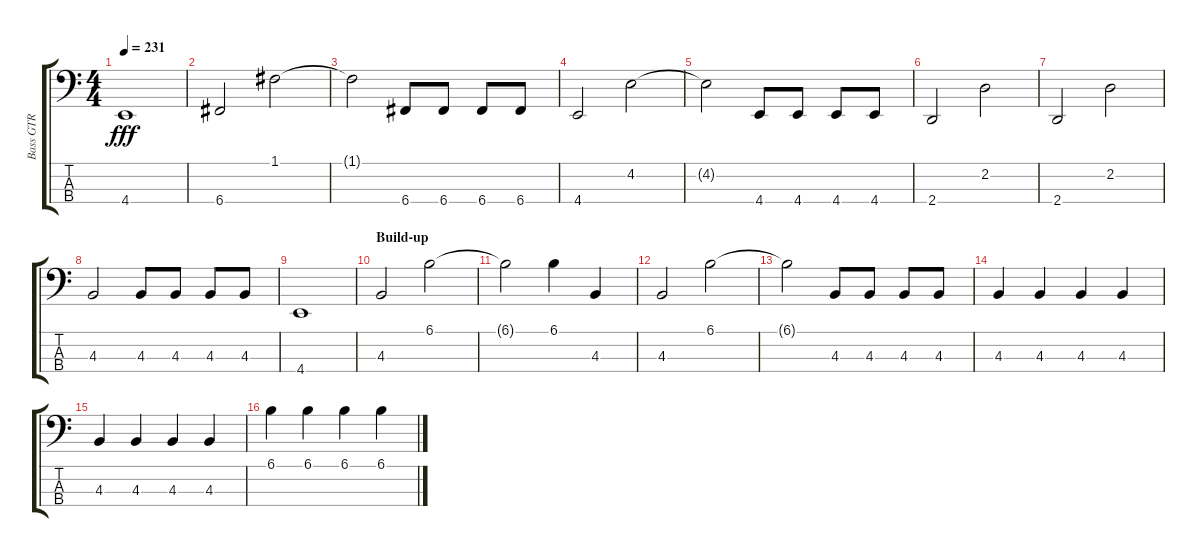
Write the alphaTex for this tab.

\track ("Bass GTR" "Bass GTR") {instrument electricbassfinger}
\staff {score tabs}
\tuning (F2 C2 G1 C1) {hide}
\ts (4 4)
\tempo 231
\clef f4
\ks aminor
4.4.1{dy fff} |
6.4.2 1.1.2 |
1.1{t}.2 6.4.8 6.4.8 6.4.8 6.4.8 |
4.4.2 4.2.2 |
4.2{t}.2 4.4.8 4.4.8 4.4.8 4.4.8 |
2.4.2 2.2.2 |
2.4.2 2.2.2 |
4.3.2 4.3.8 4.3.8 4.3.8 4.3.8 |
4.4.1 |
\section ("" "Build-up")
4.3.2 6.1.2 |
6.1{t}.2 6.1.4 4.3.4 |
4.3.2 6.1.2 |
6.1{t}.2 4.3.8 4.3.8 4.3.8 4.3.8 |
4.3.4 4.3.4 4.3.4 4.3.4 |
4.3.4 4.3.4 4.3.4 4.3.4 |
6.1.4 6.1.4 6.1.4 6.1.4
